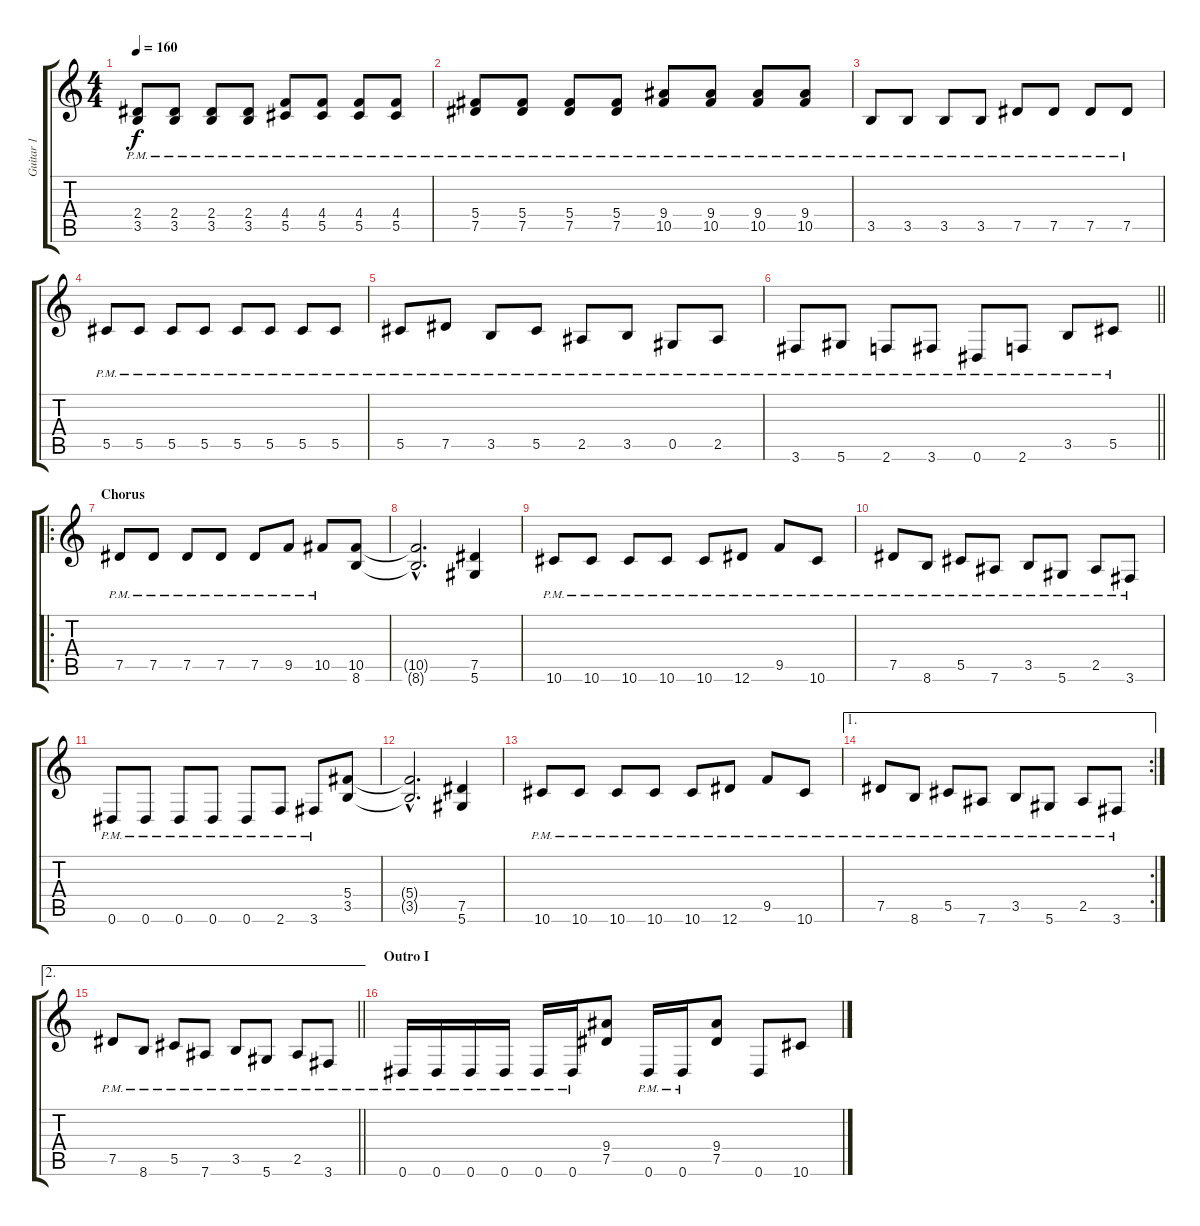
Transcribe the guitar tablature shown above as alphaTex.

\track ("Guitar 1" "Guitar 1") {instrument distortionguitar}
\staff {score tabs}
\tuning (Eb4 Bb3 Gb3 Db3 Ab2 Eb2) {hide}
\ts (4 4)
\tempo 160
\clef g2
\ks c
(2.4{pm} 3.5{pm}).8{dy f} (2.4{pm} 3.5{pm}).8 (2.4{pm} 3.5{pm}).8 (2.4{pm} 3.5{pm}).8 (4.4{pm} 5.5{pm}).8 (4.4{pm} 5.5{pm}).8 (4.4{pm} 5.5{pm}).8 (4.4{pm} 5.5{pm}).8 |
(5.4{pm} 7.5{pm}).8 (5.4{pm} 7.5{pm}).8 (5.4{pm} 7.5{pm}).8 (5.4{pm} 7.5{pm}).8 (9.4{pm} 10.5{pm}).8 (9.4{pm} 10.5{pm}).8 (9.4{pm} 10.5{pm}).8 (9.4{pm} 10.5{pm}).8 |
3.5{pm}.8 3.5{pm}.8 3.5{pm}.8 3.5{pm}.8 7.5{pm}.8 7.5{pm}.8 7.5{pm}.8 7.5{pm}.8 |
5.5{pm}.8 5.5{pm}.8 5.5{pm}.8 5.5{pm}.8 5.5{pm}.8 5.5{pm}.8 5.5{pm}.8 5.5{pm}.8 |
5.5{pm}.8 7.5{pm}.8 3.5{pm}.8 5.5{pm}.8 2.5{pm}.8 3.5{pm}.8 0.5{pm}.8 2.5{pm}.8 |
\barLineRight lightlight
3.6{pm}.8 5.6{pm}.8 2.6{pm}.8 3.6{pm}.8 0.6{pm}.8 2.6{pm}.8 3.5{pm}.8 5.5{pm}.8 |
\ro
\section ("" "Chorus")
7.5{pm}.8 7.5{pm}.8 7.5{pm}.8 7.5{pm}.8 7.5{pm}.8 9.5{pm}.8 10.5{pm}.8 (10.5 8.6).8 |
(10.5{hac t} 8.6{hac t}).2{d} (7.5 5.6).4 |
10.6{pm}.8 10.6{pm}.8 10.6{pm}.8 10.6{pm}.8 10.6{pm}.8 12.6{pm}.8 9.5{pm}.8 10.6{pm}.8 |
7.5{pm}.8 8.6{pm}.8 5.5{pm}.8 7.6{pm}.8 3.5{pm}.8 5.6{pm}.8 2.5{pm}.8 3.6{pm}.8 |
0.6{pm}.8 0.6{pm}.8 0.6{pm}.8 0.6{pm}.8 0.6{pm}.8 2.6{pm}.8 3.6{pm}.8 (5.4 3.5).8 |
(5.4{hac t} 3.5{hac t}).2{d} (7.5 5.6).4 |
10.6{pm}.8 10.6{pm}.8 10.6{pm}.8 10.6{pm}.8 10.6{pm}.8 12.6{pm}.8 9.5{pm}.8 10.6{pm}.8 |
\ae 1
\rc 2
7.5{pm}.8 8.6{pm}.8 5.5{pm}.8 7.6{pm}.8 3.5{pm}.8 5.6{pm}.8 2.5{pm}.8 3.6{pm}.8 |
\ae 2
\barLineRight lightlight
7.5{pm}.8 8.6{pm}.8 5.5{pm}.8 7.6{pm}.8 3.5{pm}.8 5.6{pm}.8 2.5{pm}.8 3.6{pm}.8 |
\section ("" "Outro I")
0.6{pm}.16 0.6{pm}.16 0.6{pm}.16 0.6{pm}.16 0.6{pm}.16 0.6{pm}.16 (9.4 7.5).8 0.6{pm}.16 0.6{pm}.16 (9.4 7.5).8 0.6.8 10.6.8
